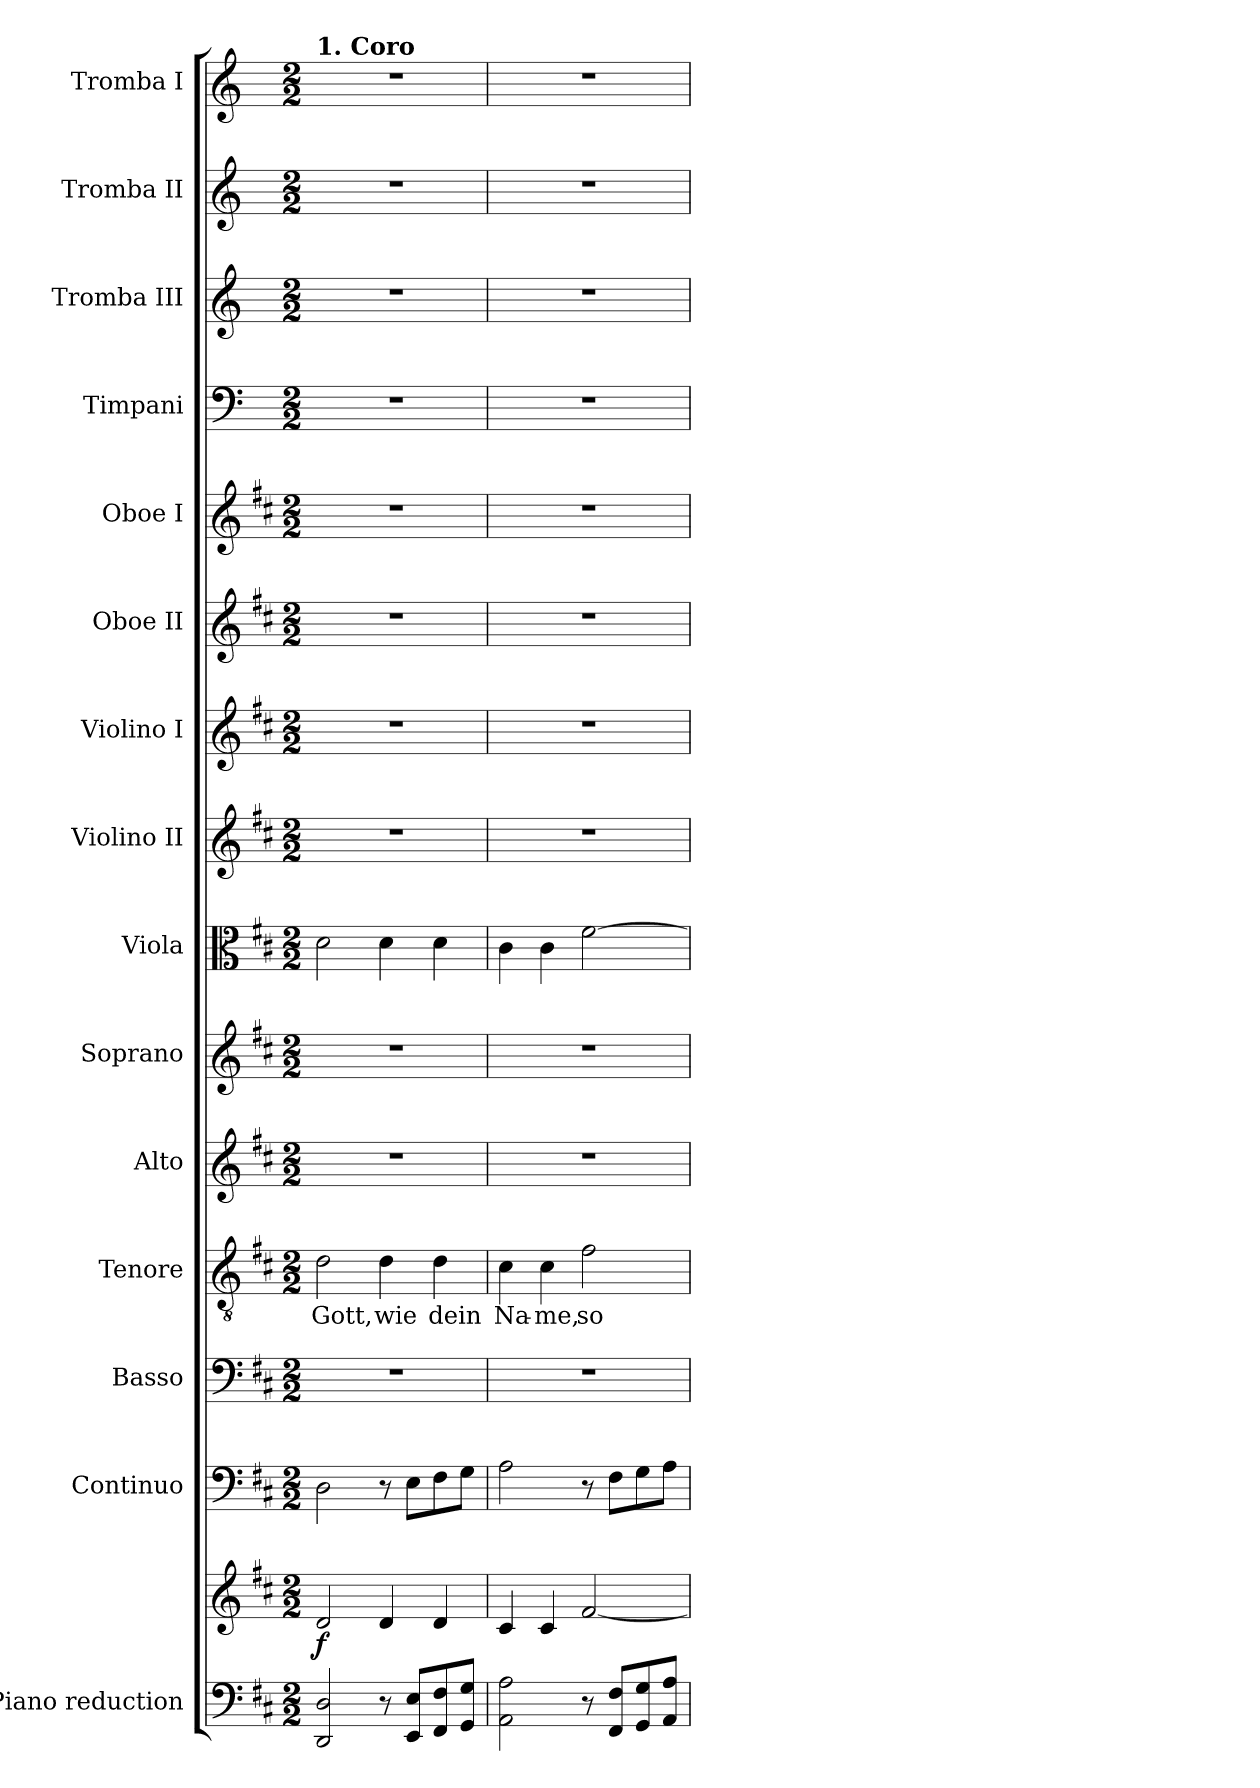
**kern	**kern	**dynam	**kern	**kern	**kern	**text	**kern	**kern	**kern	**kern	**kern	**kern	**kern	**kern	**kern	**kern	**kern
*part15	*part15	*part15	*part14	*part13	*part12	*part12	*part11	*part10	*part9	*part8	*part7	*part6	*part5	*part4	*part3	*part2	*part1
*staff16	*staff15	*staff15/16	*staff14	*staff13	*staff12	*staff12	*staff11	*staff10	*staff9	*staff8	*staff7	*staff6	*staff5	*staff4	*staff3	*staff2	*staff1
*I"Piano reduction	*	*	*I"Continuo	*I"Basso	*I"Tenore	*	*I"Alto	*I"Soprano	*I"Viola	*I"Violino II	*I"Violino I	*I"Oboe II	*I"Oboe I	*I"Timpani	*I"Tromba III	*I"Tromba II	*I"Tromba I
*I'Pno	*	*	*	*	*	*	*	*	*I'Vla	*I'Vln	*I'Vln	*I'Ob	*I'Ob	*I'Timp	*	*	*
*stria5	*stria5	*	*	*	*	*	*	*	*	*	*	*	*	*	*	*	*
*clefF4	*clefG2	*	*clefF4	*clefF4	*clefGv2	*	*clefG2	*clefG2	*clefC3	*clefG2	*clefG2	*clefG2	*clefG2	*clefF4	*clefG2	*clefG2	*clefG2
*	*	*	*	*	*	*	*	*	*	*	*	*	*	*	*ITrd-1c-2	*ITrd-1c-2	*ITrd-1c-2
*k[f#c#]	*k[f#c#]	*	*k[f#c#]	*k[f#c#]	*k[f#c#]	*	*k[f#c#]	*k[f#c#]	*k[f#c#]	*k[f#c#]	*k[f#c#]	*k[f#c#]	*k[f#c#]	*k[]	*k[f#c#]	*k[f#c#]	*k[f#c#]
*M2/2	*M2/2	*	*M2/2	*M2/2	*M2/2	*	*M2/2	*M2/2	*M2/2	*M2/2	*M2/2	*M2/2	*M2/2	*M2/2	*M2/2	*M2/2	*M2/2
=1	=1	=1	=1	=1	=1	=1	=1	=1	=1	=1	=1	=1	=1	=1	=1	=1	=1
!	!	!	!	!	!	!	!	!	!	!	!	!	!	!	!	!	!LO:TX:a:B:t=1. Coro
!	!	!LO:DY:b	!	!	!	!LO:LY:b	!	!	!	!	!	!	!	!	!	!	!
2DD/ 2D/	2d/	f	2D\	1r	2d\	Gott,	1r	1r	2d\	1r	1r	1r	1r	1r	1r	1r	1r
!	!	!	!	!	!	!LO:LY:b	!	!	!	!	!	!	!	!	!	!	!
8r	4d/	.	8r	.	4d\	wie	.	.	4d\	.	.	.	.	.	.	.	.
8EE/ 8E/L	.	.	8E\L	.	.	.	.	.	.	.	.	.	.	.	.	.	.
!	!	!	!	!	!	!LO:LY:b	!	!	!	!	!	!	!	!	!	!	!
8FF#/ 8F#/	4d/	.	8F#\	.	4d\	dein	.	.	4d\	.	.	.	.	.	.	.	.
8GG/ 8G/J	.	.	8G\J	.	.	.	.	.	.	.	.	.	.	.	.	.	.
=2	=2	=2	=2	=2	=2	=2	=2	=2	=2	=2	=2	=2	=2	=2	=2	=2	=2
!	!	!	!	!	!	!LO:LY:b	!	!	!	!	!	!	!	!	!	!	!
2AA\ 2A\	4c#/	.	2A\	1r	4c#\	Na-	1r	1r	4c#\	1r	1r	1r	1r	1r	1r	1r	1r
!	!	!	!	!	!	!LO:LY:b	!	!	!	!	!	!	!	!	!	!	!
.	4c#/	.	.	.	4c#\	-me,	.	.	4c#\	.	.	.	.	.	.	.	.
!	!	!	!	!	!	!LO:LY:b	!	!	!	!	!	!	!	!	!	!	!
8r	[2f#/	.	8r	.	2f#\	so	.	.	[2f#\	.	.	.	.	.	.	.	.
8FF#/ 8F#/L	.	.	8F#\L	.	.	.	.	.	.	.	.	.	.	.	.	.	.
8GG/ 8G/	.	.	8G\	.	.	.	.	.	.	.	.	.	.	.	.	.	.
8AA/ 8A/J	.	.	8A\J	.	.	.	.	.	.	.	.	.	.	.	.	.	.
=	=	=	=	=	=	=	=	=	=	=	=	=	=	=	=	=	=
*-	*-	*-	*-	*-	*-	*-	*-	*-	*-	*-	*-	*-	*-	*-	*-	*-	*-
